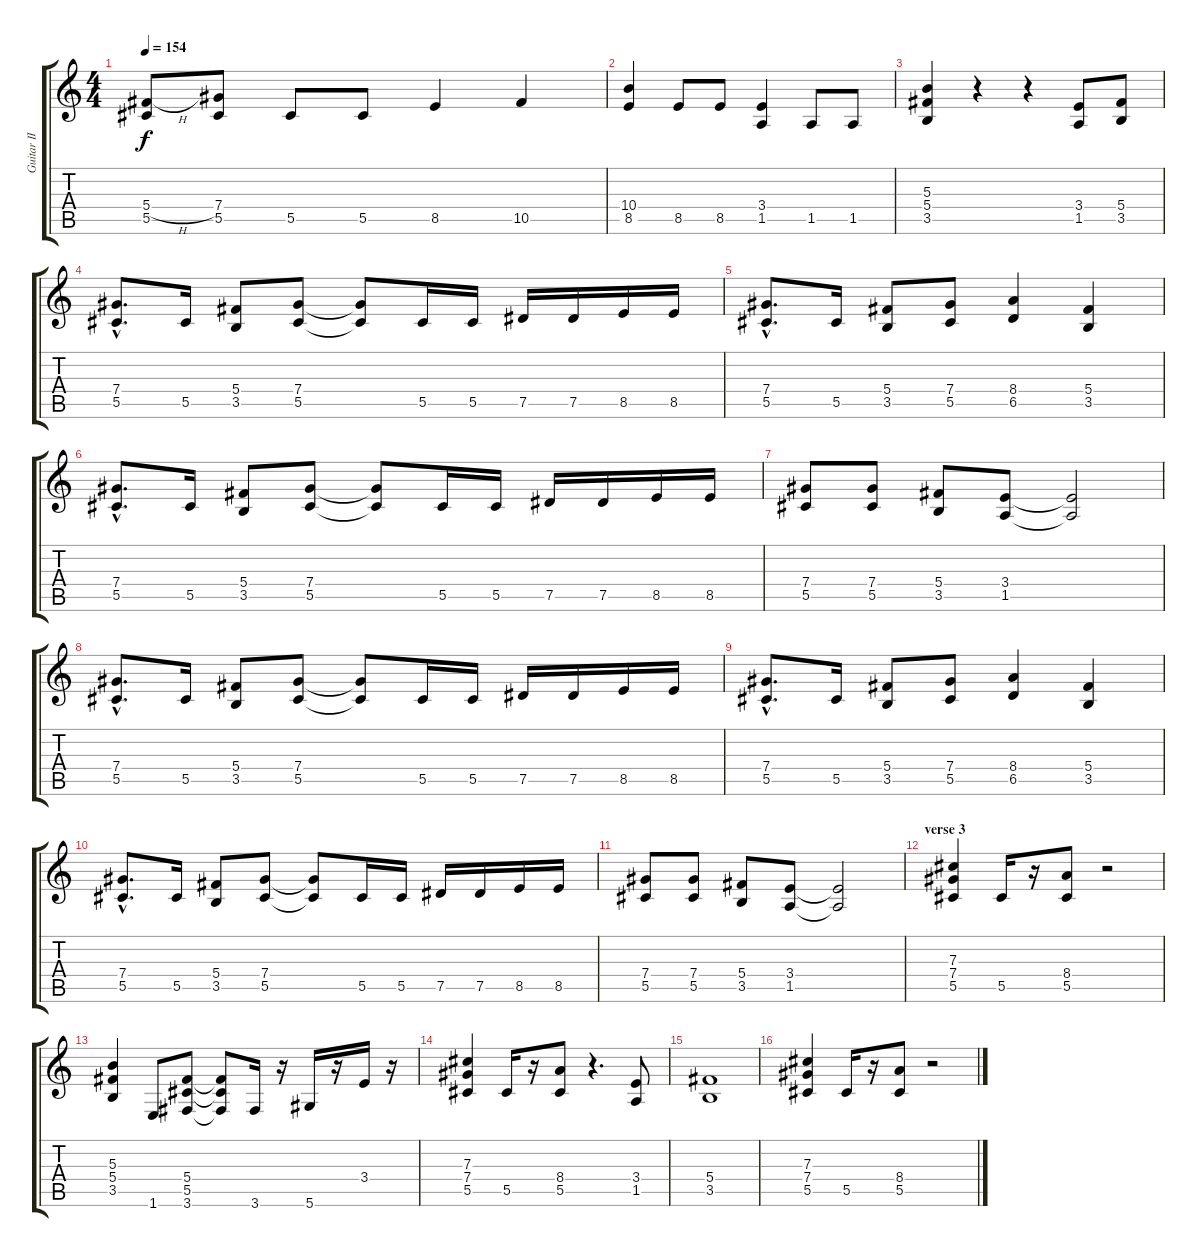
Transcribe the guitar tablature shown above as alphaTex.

\track ("Guitar II" "Guitar II") {instrument distortionguitar}
\staff {score tabs}
\tuning (Eb4 Bb3 Gb3 Db3 Ab2 Eb2) {hide}
\ts (4 4)
\tempo 154
\clef g2
\ks c
(5.4{h} 5.5).8{dy f} (7.4 5.5).8 5.5.8 5.5.8 8.5.4 10.5.4 |
(10.4 8.5).4 8.5.8 8.5.8 (3.4 1.5).4 1.5.8 1.5.8 |
(5.3 5.4 3.5).4 r.4 r.4 (3.4 1.5).8 (5.4 3.5).8 |
(7.4{hac} 5.5{hac}).8{d} 5.5.16 (5.4 3.5).8 (7.4 5.5).8 (7.4{t} 5.5{t}).8 5.5.16 5.5.16 7.5.16 7.5.16 8.5.16 8.5.16 |
(7.4{hac} 5.5{hac}).8{d} 5.5.16 (5.4 3.5).8 (7.4 5.5).8 (8.4 6.5).4 (5.4 3.5).4 |
(7.4{hac} 5.5{hac}).8{d} 5.5.16 (5.4 3.5).8 (7.4 5.5).8 (7.4{t} 5.5{t}).8 5.5.16 5.5.16 7.5.16 7.5.16 8.5.16 8.5.16 |
(7.4 5.5).8 (7.4 5.5).8 (5.4 3.5).8 (3.4 1.5).8 (3.4{t} 1.5{t}).2 |
(7.4{hac} 5.5{hac}).8{d} 5.5.16 (5.4 3.5).8 (7.4 5.5).8 (7.4{t} 5.5{t}).8 5.5.16 5.5.16 7.5.16 7.5.16 8.5.16 8.5.16 |
(7.4{hac} 5.5{hac}).8{d} 5.5.16 (5.4 3.5).8 (7.4 5.5).8 (8.4 6.5).4 (5.4 3.5).4 |
(7.4{hac} 5.5{hac}).8{d} 5.5.16 (5.4 3.5).8 (7.4 5.5).8 (7.4{t} 5.5{t}).8 5.5.16 5.5.16 7.5.16 7.5.16 8.5.16 8.5.16 |
(7.4 5.5).8 (7.4 5.5).8 (5.4 3.5).8 (3.4 1.5).8 (3.4{t} 1.5{t}).2 |
\section ("" "verse 3")
(7.3 7.4 5.5).4 5.5.16 r.16 (8.4 5.5).8 r.2 |
(5.3 5.4 3.5).4 1.6.8 (5.4 5.5 3.6).8 (5.4{t} 5.5{t} 3.6{t}).8 3.6.16 r.16 5.6.16 r.16 3.4.16 r.16 |
(7.3 7.4 5.5).4 5.5.16 r.16 (8.4 5.5).8 r.4{d} (3.4 1.5).8 |
(5.4 3.5).1 |
(7.3 7.4 5.5).4 5.5.16 r.16 (8.4 5.5).8 r.2
